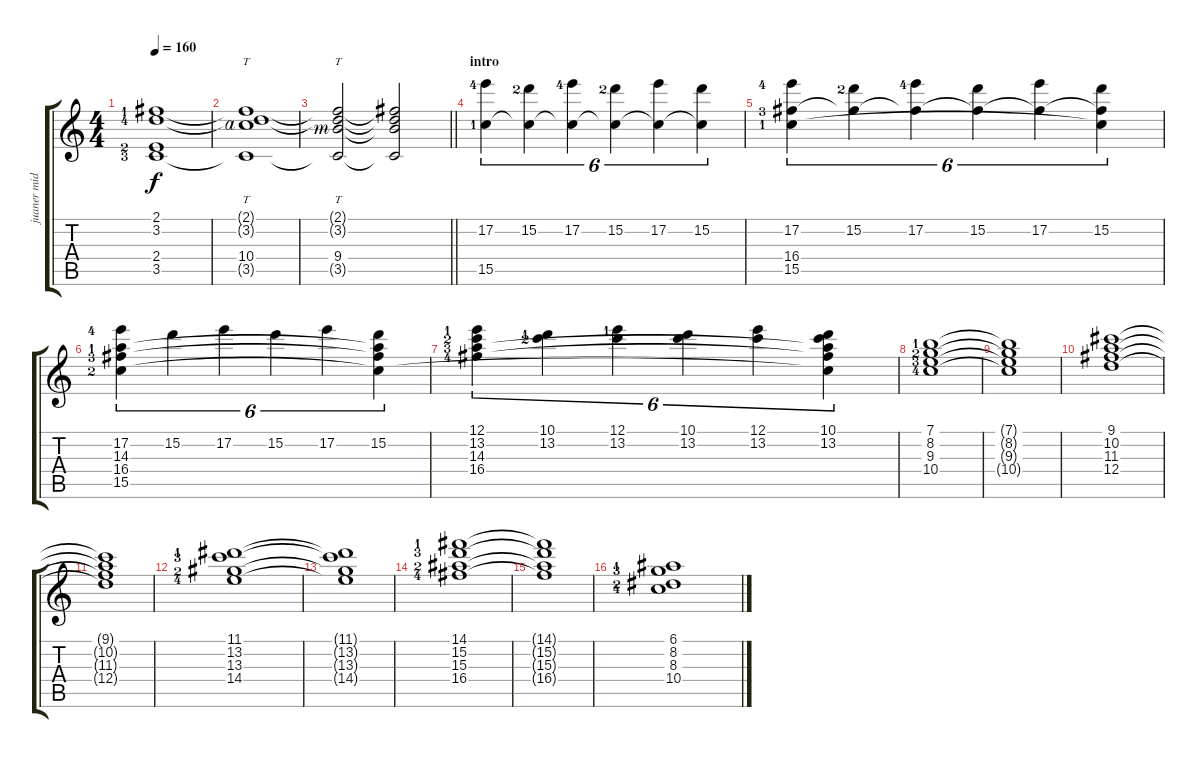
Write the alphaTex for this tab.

\track ("juaner midi guitar 1" "juaner mid") {instrument distortionguitar}
\staff {score tabs}
\tuning (E4 B3 G3 D3 A2 E2) {hide}
\ts (4 4)
\tempo 160
\clef g2
\ks c
(2.1{lf 2} 3.2{lf 5} 2.4{lf 3} 3.5{lf 4}).1{dy f instrument stringensemble1} |
(2.1{t} 3.2{t} 10.4{rf 4} 3.5{t}).1{tt} |
\barLineRight lightlight
(2.1{t} 3.2{t} 9.4{rf 3} 3.5{t}).2{tt} (2.1{t} 3.2{t} 9.4{t} 3.5{t}).2 |
\section ("" "intro")
(17.2{lf 5} 15.5{lf 2}).4{tu (6 4)} (15.2{lf 3} 15.5{t}).4{tu (6 4)} (17.2{lf 5} 15.5{t}).4{tu (6 4)} (15.2{lf 3} 15.5{t}).4{tu (6 4)} (17.2 15.5{t}).4{tu (6 4)} (15.2 15.5{t}).4{tu (6 4)} |
(17.2{lf 5} 16.4{lf 4} 15.5{lf 2}).4{tu (6 4)} (15.2{lf 3} 16.4{t}).4{tu (6 4)} (17.2{lf 5} 16.4{t}).4{tu (6 4)} (15.2 16.4{t}).4{tu (6 4)} (17.2 16.4{t}).4{tu (6 4)} (15.2 16.4{t} 15.5{t}).4{tu (6 4)} |
(17.2{lf 5} 14.3{lf 2} 16.4{lf 4} 15.5{lf 3}).4{tu (6 4)} 15.2.4{tu (6 4)} 17.2.4{tu (6 4)} 15.2.4{tu (6 4)} 17.2.4{tu (6 4)} (15.2 14.3{t} 16.4{t} 15.5{t}).4{tu (6 4)} |
(12.1{lf 2} 13.2{lf 3} 14.3{lf 4} 16.4{lf 5}).4{tu (6 4)} (10.1{lf 2} 13.2{lf 3}).4{tu (6 4)} (12.1{lf 2} 13.2).4{tu (6 4)} (10.1 13.2).4{tu (6 4)} (12.1 13.2).4{tu (6 4)} (10.1 13.2 14.3{t} 16.4{t} 15.5{t}).4{tu (6 4)} |
(7.1{lf 2} 8.2{lf 3} 9.3{lf 4} 10.4{lf 5}).1 |
(7.1{t} 8.2{t} 9.3{t} 10.4{t}).1 |
(9.1 10.2 11.3 12.4).1 |
(9.1{t} 10.2{t} 11.3{t} 12.4{t}).1 |
(11.1{lf 2} 13.2{lf 4} 13.3{lf 3} 14.4{lf 5}).1 |
(11.1{t} 13.2{t} 13.3{t} 14.4{t}).1 |
(14.1{lf 2} 15.2{lf 4} 15.3{lf 3} 16.4{lf 5}).1 |
(14.1{t} 15.2{t} 15.3{t} 16.4{t}).1 |
(6.1{lf 2} 8.2{lf 4} 8.3{lf 3} 10.4{lf 5}).1
